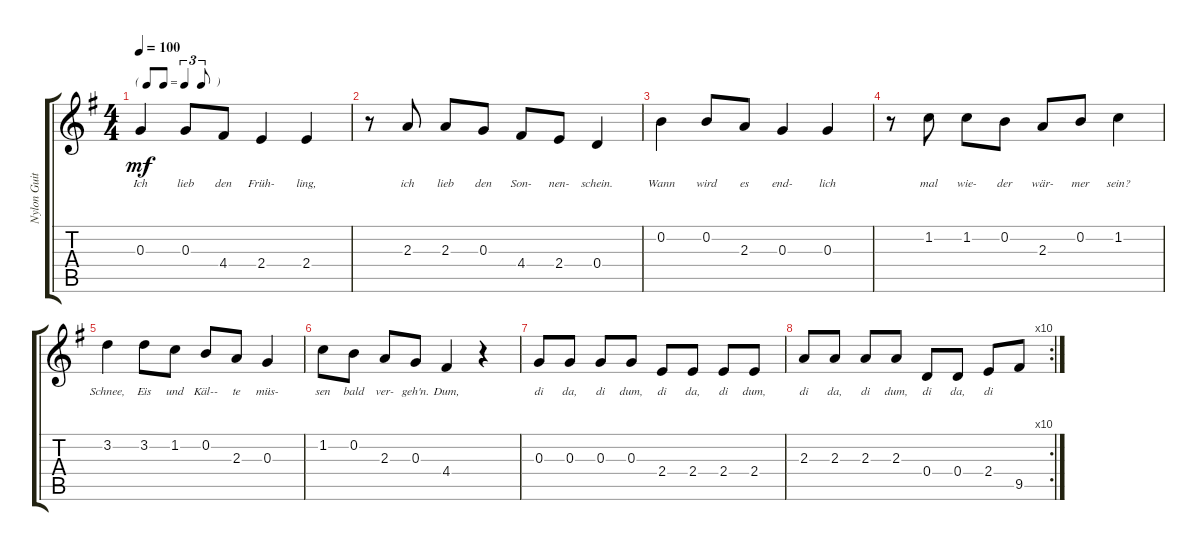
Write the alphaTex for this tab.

\track ("Nylon Guitar" "Nylon Guit") {instrument acousticguitarnylon}
\staff {score tabs}
\tuning (E4 B3 G3 D3 A2 E2) {hide}
\ts (4 4)
\tf triplet8th
\tempo 100
\clef g2
\ks g
0.3.4{lyrics (0 "Ich") lyrics (1 "") lyrics (2 "") lyrics (3 "") lyrics (4 "") dy mf instrument acousticguitarnylon} 0.3.8{lyrics (0 "lieb") lyrics (1 "") lyrics (2 "") lyrics (3 "") lyrics (4 "")} 4.4.8{lyrics (0 "den") lyrics (1 "") lyrics (2 "") lyrics (3 "") lyrics (4 "")} 2.4.4{lyrics (0 "Früh-") lyrics (1 "") lyrics (2 "") lyrics (3 "") lyrics (4 "")} 2.4.4{lyrics (0 "ling,") lyrics (1 "") lyrics (2 "") lyrics (3 "") lyrics (4 "")} |
r.8 2.3.8{lyrics (0 "ich") lyrics (1 "") lyrics (2 "") lyrics (3 "") lyrics (4 "")} 2.3.8{lyrics (0 "lieb") lyrics (1 "") lyrics (2 "") lyrics (3 "") lyrics (4 "")} 0.3.8{lyrics (0 "den") lyrics (1 "") lyrics (2 "") lyrics (3 "") lyrics (4 "")} 4.4.8{lyrics (0 "Son-") lyrics (1 "") lyrics (2 "") lyrics (3 "") lyrics (4 "")} 2.4.8{lyrics (0 "nen-") lyrics (1 "") lyrics (2 "") lyrics (3 "") lyrics (4 "")} 0.4.4{lyrics (0 "schein.") lyrics (1 "") lyrics (2 "") lyrics (3 "") lyrics (4 "")} |
0.2.4{lyrics (0 "Wann") lyrics (1 "") lyrics (2 "") lyrics (3 "") lyrics (4 "")} 0.2.8{lyrics (0 "wird") lyrics (1 "") lyrics (2 "") lyrics (3 "") lyrics (4 "")} 2.3.8{lyrics (0 "es") lyrics (1 "") lyrics (2 "") lyrics (3 "") lyrics (4 "")} 0.3.4{lyrics (0 "end-") lyrics (1 "") lyrics (2 "") lyrics (3 "") lyrics (4 "")} 0.3.4{lyrics (0 "lich") lyrics (1 "") lyrics (2 "") lyrics (3 "") lyrics (4 "")} |
r.8 1.2.8{lyrics (0 "mal") lyrics (1 "") lyrics (2 "") lyrics (3 "") lyrics (4 "")} 1.2.8{lyrics (0 "wie-") lyrics (1 "") lyrics (2 "") lyrics (3 "") lyrics (4 "")} 0.2.8{lyrics (0 "der") lyrics (1 "") lyrics (2 "") lyrics (3 "") lyrics (4 "")} 2.3.8{lyrics (0 "wär-") lyrics (1 "") lyrics (2 "") lyrics (3 "") lyrics (4 "")} 0.2.8{lyrics (0 "mer") lyrics (1 "") lyrics (2 "") lyrics (3 "") lyrics (4 "")} 1.2.4{lyrics (0 "sein?") lyrics (1 "") lyrics (2 "") lyrics (3 "") lyrics (4 "")} |
3.2.4{lyrics (0 "Schnee,") lyrics (1 "") lyrics (2 "") lyrics (3 "") lyrics (4 "")} 3.2.8{lyrics (0 "Eis") lyrics (1 "") lyrics (2 "") lyrics (3 "") lyrics (4 "")} 1.2.8{lyrics (0 "und") lyrics (1 "") lyrics (2 "") lyrics (3 "") lyrics (4 "")} 0.2.8{lyrics (0 "Käl--") lyrics (1 "") lyrics (2 "") lyrics (3 "") lyrics (4 "")} 2.3.8{lyrics (0 "te") lyrics (1 "") lyrics (2 "") lyrics (3 "") lyrics (4 "")} 0.3.4{lyrics (0 "müs-") lyrics (1 "") lyrics (2 "") lyrics (3 "") lyrics (4 "")} |
1.2.8{lyrics (0 "sen") lyrics (1 "") lyrics (2 "") lyrics (3 "") lyrics (4 "")} 0.2.8{lyrics (0 "bald") lyrics (1 "") lyrics (2 "") lyrics (3 "") lyrics (4 "")} 2.3.8{lyrics (0 "ver-") lyrics (1 "") lyrics (2 "") lyrics (3 "") lyrics (4 "")} 0.3.8{lyrics (0 "geh'n.") lyrics (1 "") lyrics (2 "") lyrics (3 "") lyrics (4 "")} 4.4.4{lyrics (0 "Dum,") lyrics (1 "") lyrics (2 "") lyrics (3 "") lyrics (4 "")} r.4 |
0.3.8{lyrics (0 "di") lyrics (1 "") lyrics (2 "") lyrics (3 "") lyrics (4 "")} 0.3.8{lyrics (0 "da,") lyrics (1 "") lyrics (2 "") lyrics (3 "") lyrics (4 "")} 0.3.8{lyrics (0 "di") lyrics (1 "") lyrics (2 "") lyrics (3 "") lyrics (4 "")} 0.3.8{lyrics (0 "dum,") lyrics (1 "") lyrics (2 "") lyrics (3 "") lyrics (4 "")} 2.4.8{lyrics (0 "di") lyrics (1 "") lyrics (2 "") lyrics (3 "") lyrics (4 "")} 2.4.8{lyrics (0 "da,") lyrics (1 "") lyrics (2 "") lyrics (3 "") lyrics (4 "")} 2.4.8{lyrics (0 "di") lyrics (1 "") lyrics (2 "") lyrics (3 "") lyrics (4 "")} 2.4.8{lyrics (0 "dum,") lyrics (1 "") lyrics (2 "") lyrics (3 "") lyrics (4 "")} |
\rc 10
2.3.8{lyrics (0 "di") lyrics (1 "") lyrics (2 "") lyrics (3 "") lyrics (4 "")} 2.3.8{lyrics (0 "da,") lyrics (1 "") lyrics (2 "") lyrics (3 "") lyrics (4 "")} 2.3.8{lyrics (0 "di") lyrics (1 "") lyrics (2 "") lyrics (3 "") lyrics (4 "")} 2.3.8{lyrics (0 "dum,") lyrics (1 "") lyrics (2 "") lyrics (3 "") lyrics (4 "")} 0.4.8{lyrics (0 "di") lyrics (1 "") lyrics (2 "") lyrics (3 "") lyrics (4 "")} 0.4.8{lyrics (0 "da,") lyrics (1 "") lyrics (2 "") lyrics (3 "") lyrics (4 "")} 2.4.8{lyrics (0 "di") lyrics (1 "") lyrics (2 "") lyrics (3 "") lyrics (4 "")} 9.5.8
